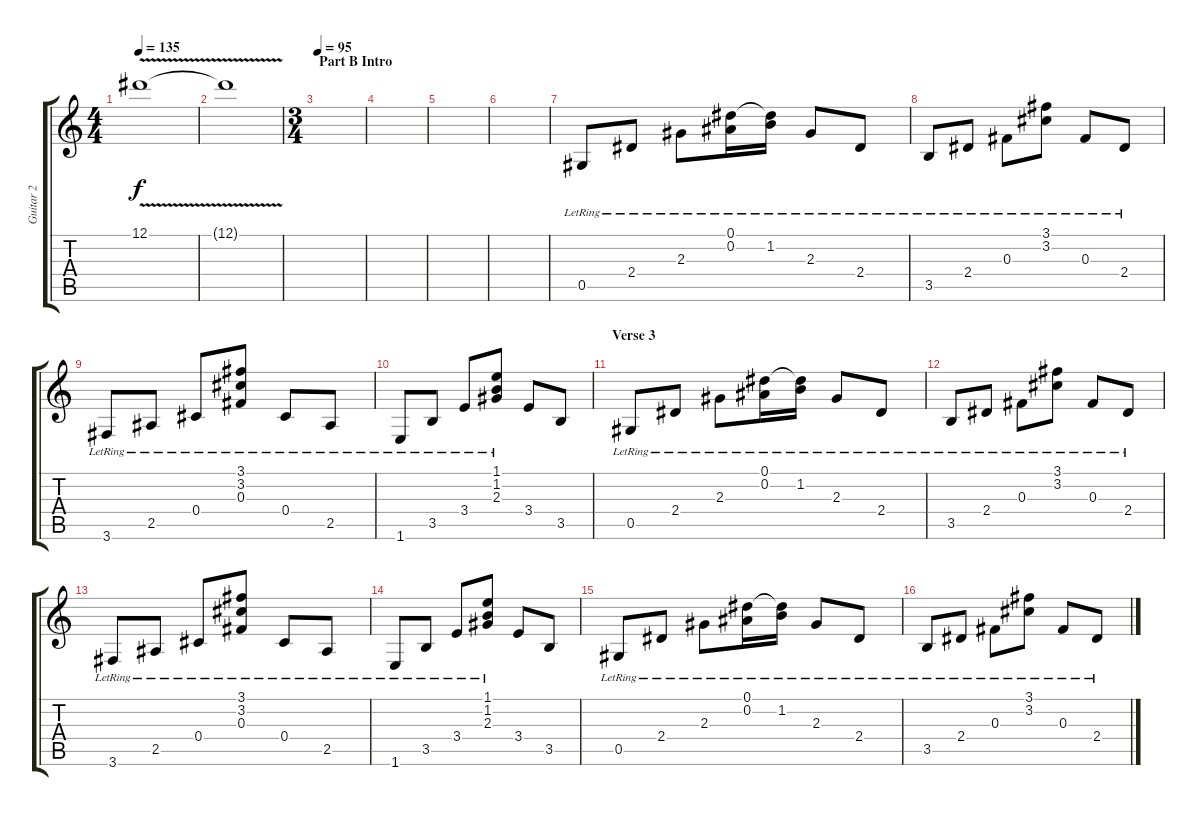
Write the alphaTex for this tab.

\track ("Guitar 2" "Guitar 2") {instrument distortionguitar}
\staff {score tabs}
\tuning (Eb4 Bb3 Gb3 Db3 Ab2 Eb2) {hide}
\ts (4 4)
\tempo 135
\clef g2
\ks c
12.1{v}.1{dy f volume 5} |
12.1{t}.1 |
\ts (3 4)
\section ("" "Part B Intro")
\tempo 95
|
|
|
|
0.5{lr}.8{volume 14 instrument acousticguitarsteel} 2.4{lr}.8 2.3{lr}.8 (0.1{lr} 0.2{lr}).16 (0.1{t} 1.2{lr}).16 2.3{lr}.8 2.4{lr}.8 |
3.5{lr}.8 2.4{lr}.8 0.3{lr}.8 (3.1{lr} 3.2{lr}).8 0.3{lr}.8 2.4{lr}.8 |
3.6{lr}.8 2.5{lr}.8 0.4{lr}.8 (3.1{lr} 3.2{lr} 0.3{lr}).8 0.4{lr}.8 2.5{lr}.8 |
1.6{lr}.8 3.5{lr}.8 3.4{lr}.8 (1.1 1.2 2.3{lr}).8 3.4.8 3.5.8 |
\section ("" "Verse 3")
0.5{lr}.8{volume 16 instrument acousticguitarsteel} 2.4{lr}.8 2.3{lr}.8 (0.1{lr} 0.2{lr}).16 (0.1{t} 1.2{lr}).16 2.3{lr}.8 2.4{lr}.8 |
3.5{lr}.8 2.4{lr}.8 0.3{lr}.8 (3.1{lr} 3.2{lr}).8 0.3{lr}.8 2.4{lr}.8 |
3.6{lr}.8 2.5{lr}.8 0.4{lr}.8 (3.1{lr} 3.2{lr} 0.3{lr}).8 0.4{lr}.8 2.5{lr}.8 |
1.6{lr}.8 3.5{lr}.8 3.4{lr}.8 (1.1 1.2 2.3{lr}).8 3.4.8 3.5.8 |
0.5{lr}.8 2.4{lr}.8 2.3{lr}.8 (0.1{lr} 0.2{lr}).16 (0.1{t} 1.2{lr}).16 2.3{lr}.8 2.4{lr}.8 |
3.5{lr}.8 2.4{lr}.8 0.3{lr}.8 (3.1{lr} 3.2{lr}).8 0.3{lr}.8 2.4{lr}.8
